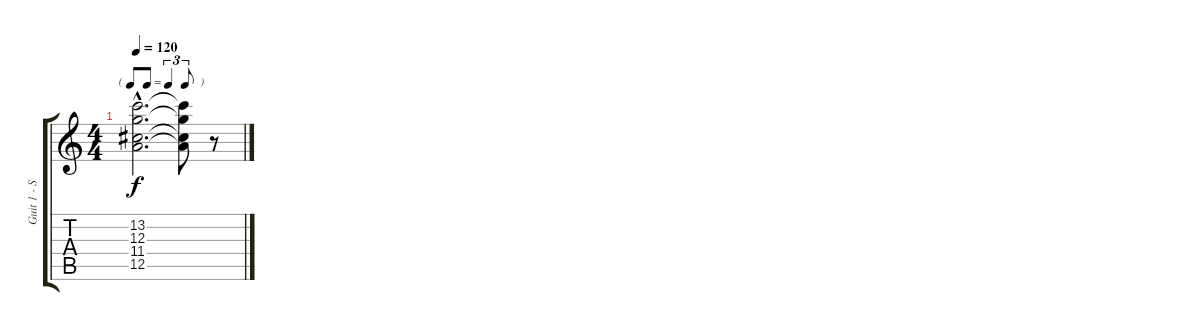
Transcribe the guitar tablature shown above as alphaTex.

\track ("Guit 1 - Solo" "Guit 1 - S") {instrument overdrivenguitar}
\staff {score tabs}
\tuning (E4 B3 G3 D3 A2 E2) {hide}
\ts (4 4)
\tf triplet8th
\tempo 120
\clef g2
\ks c
(13.2{hac t} 12.3{hac t} 11.4{hac t} 12.5{hac t}).2{d dy f} (13.2{t} 12.3{t} 11.4{t} 12.5{t}).8 r.8
